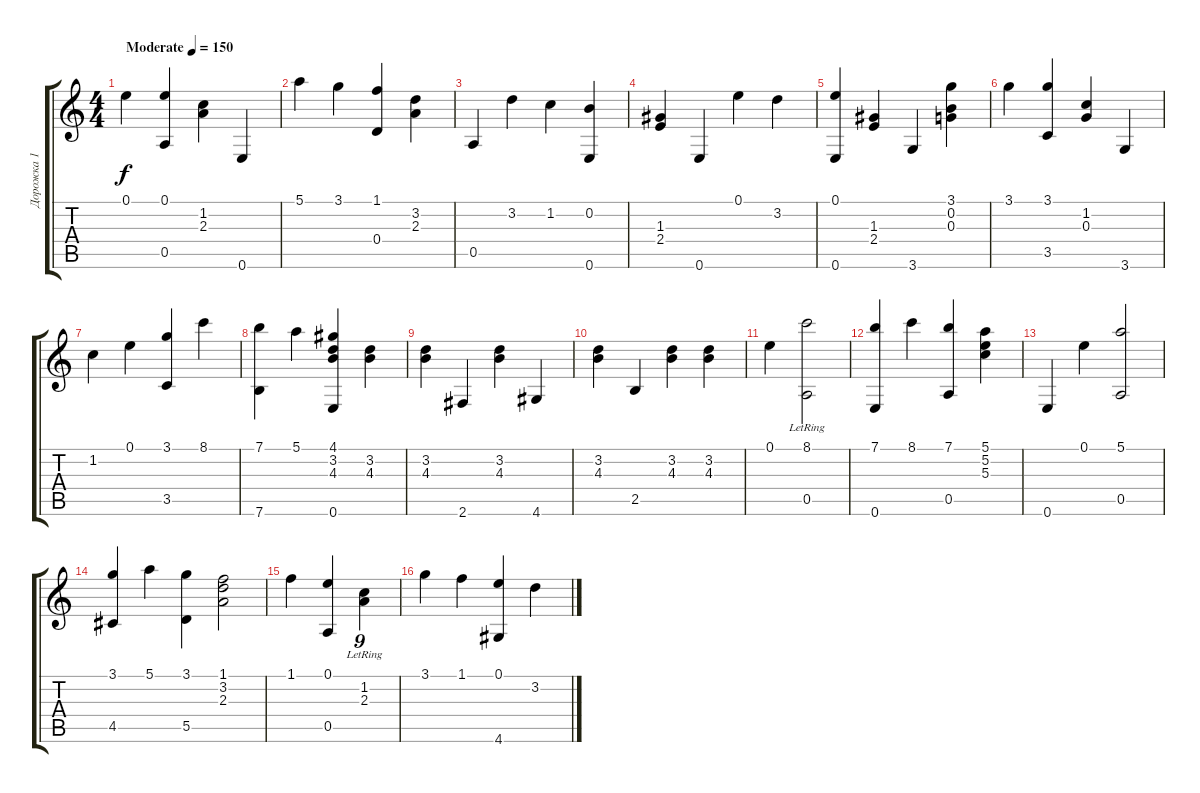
\track ("Дорожка 1" "Дорожка 1") {instrument acousticguitarsteel}
\staff {score tabs}
\tuning (E4 B3 G3 D3 A2 E2) {hide}
\ts (4 4)
\tempo (150 "Moderate")
\clef g2
\ks c
0.1.4{dy f instrument acousticguitarsteel} (0.1 0.5).4 (1.2 2.3).4 0.6.4 |
5.1.4 3.1.4 (1.1 0.4).4 (3.2 2.3).4 |
0.5.4 3.2.4 1.2.4 (0.2 0.6).4 |
(1.3 2.4).4 0.6.4 0.1.4 3.2.4 |
(0.1 0.6).4 (1.3 2.4).4 3.6.4 (3.1 0.2 0.3).4 |
3.1.4 (3.1 3.5).4 (1.2 0.3).4 3.6.4 |
1.2.4 0.1.4 (3.1 3.5).4 8.1.4 |
(7.1 7.6).4 5.1.4 (4.1 3.2 4.3 0.6).4 (3.2 4.3).4 |
(3.2 4.3).4 2.6.4 (3.2 4.3).4 4.6.4 |
(3.2 4.3).4 2.5.4 (3.2 4.3).4 (3.2 4.3).4 |
0.1.4 (8.1{lr} 0.5{lr}).2 |
(7.1 0.6).4 8.1.4 (7.1 0.5).4 (5.1 5.2 5.3).4 |
0.6.4 0.1.4 (5.1 0.5).2 |
(3.1 4.5).4 5.1.4 (3.1 5.5).4 (1.1 3.2 2.3).2 |
1.1.4 (0.1 0.5).4 (1.2{lr} 2.3{lr}).4{tu (9 8)} |
3.1.4 1.1.4 (0.1 4.6).4 3.2.4
